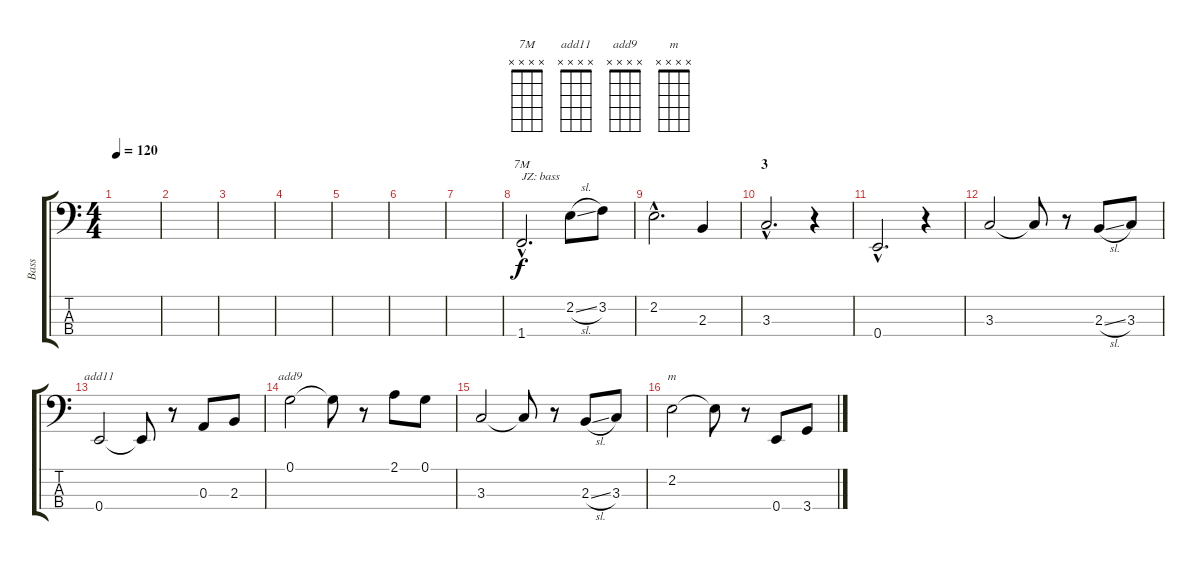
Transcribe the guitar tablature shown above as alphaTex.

\track ("Bass" "Bass") {instrument electricbasspick}
\staff {score tabs}
\tuning (G2 D2 A1 E1) {hide}
\chord ("7M" x x x x)
\chord ("add11" x x x x)
\chord ("add9" x x x x)
\chord ("m" x x x x)
\ts (4 4)
\tempo 120
\clef f4
\ks c
|
|
|
|
|
|
|
1.4{hac}.2{d ch "7M" txt "JZ: bass"} 2.2{sl}.8 3.2.8 |
2.2{hac}.2{d} 2.3.4 |
\section ("" "3")
3.3{hac}.2{d} r.4 |
0.4{hac}.2{d} r.4 |
3.3.2 3.3{t}.8 r.8 2.3{sl}.8 3.3.8 |
0.4.2{ch "add11"} 0.4{t}.8 r.8 0.3.8 2.3.8 |
0.1.2{ch "add9"} 0.1{t}.8 r.8 2.1.8 0.1.8 |
3.3.2 3.3{t}.8 r.8 2.3{sl}.8 3.3.8 |
2.2.2{ch "m"} 2.2{t}.8 r.8 0.4.8 3.4.8
